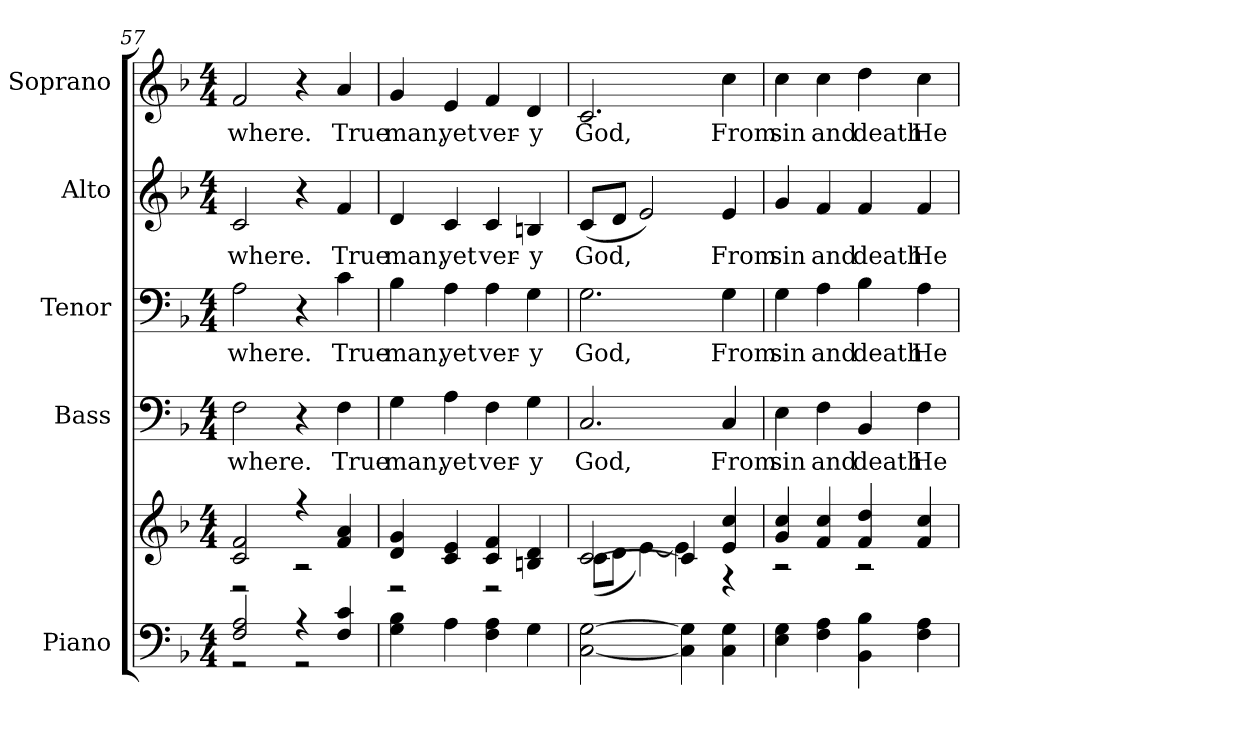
**kern	**kern	**kern	**text	**kern	**text	**kern	**text	**kern	**text
*part5	*part5	*part4	*part4	*part3	*part3	*part2	*part2	*part1	*part1
*staff6	*staff5	*staff4	*staff4	*staff3	*staff3	*staff2	*staff2	*staff1	*staff1
*I"Piano	*	*I"Bass	*	*I"Tenor	*	*I"Alto	*	*I"Soprano	*
*I'Pno.	*	*I'B.	*	*I'T.	*	*I'A.	*	*I'S.	*
!!LO:PB:g=z
*clefF4	*clefG2	*clefF4	*	*clefF4	*	*clefG2	*	*clefG2	*
*k[b-]	*k[b-]	*k[b-]	*	*k[b-]	*	*k[b-]	*	*k[b-]	*
*F:	*F:	*F:	*	*F:	*	*F:	*	*F:	*
*M4/4	*M4/4	*M4/4	*	*M4/4	*	*M4/4	*	*M4/4	*
=57	=57	=57	=57	=57	=57	=57	=57	=57	=57
*^	*^	*	*	*	*	*	*	*	*
!	!	!	!	!	!LO:LY:b:color=#000000	!	!	!	!	!	!
!	!	!	!	!	!	!	!LO:LY:b:color=#000000	!	!	!	!
!	!	!	!	!	!	!	!	!	!LO:LY:b:color=#000000	!	!
!	!	!	!	!	!	!	!	!	!	!	!LO:LY:b:color=#000000
2Fi/ 2Ai	2r	2ci/ 2fi	2r	2Fi\	-where.	2Ai\	-where.	2ci/	-where.	2fi/	-where.
4r	2r	4r	2r	4r	.	4r	.	4r	.	4r	.
!	!	!	!	!	!LO:LY:b:color=#000000	!	!	!	!	!	!
!	!	!	!	!	!	!	!LO:LY:b:color=#000000	!	!	!	!
!	!	!	!	!	!	!	!	!	!LO:LY:b:color=#000000	!	!
!	!	!	!	!	!	!	!	!	!	!	!LO:LY:b:color=#000000
4Fi/ 4ci	.	4fi/ 4ai	.	4Fi\	True	4ci\	True	4fi/	True	4ai/	True
*v	*v	*	*	*	*	*	*	*	*	*	*
=58	=58	=58	=58	=58	=58	=58	=58	=58	=58	=58
!	!	!	!	!LO:LY:b:color=#000000	!	!	!	!	!	!
!	!	!	!	!	!	!LO:LY:b:color=#000000	!	!	!	!
!	!	!	!	!	!	!	!	!LO:LY:b:color=#000000	!	!
!	!	!	!	!	!	!	!	!	!	!LO:LY:b:color=#000000
4Gi\ 4B-i	4di/ 4gi	2r	4Gi\	man,	4B-i\	man,	4di/	man,	4gi/	man,
!	!	!	!	!LO:LY:b:color=#000000	!	!	!	!	!	!
!	!	!	!	!	!	!LO:LY:b:color=#000000	!	!	!	!
!	!	!	!	!	!	!	!	!LO:LY:b:color=#000000	!	!
!	!	!	!	!	!	!	!	!	!	!LO:LY:b:color=#000000
4Ai\	4ci/ 4ei	.	4Ai\	yet	4Ai\	yet	4ci/	yet	4ei/	yet
!	!	!	!	!LO:LY:b:color=#000000	!	!	!	!	!	!
!	!	!	!	!	!	!LO:LY:b:color=#000000	!	!	!	!
!	!	!	!	!	!	!	!	!LO:LY:b:color=#000000	!	!
!	!	!	!	!	!	!	!	!	!	!LO:LY:b:color=#000000
4Fi\ 4Ai	4ci/ 4fi	2r	4Fi\	ver-	4Ai\	ver-	4ci/	ver-	4fi/	ver-
!	!	!	!	!LO:LY:b:color=#000000	!	!	!	!	!	!
!	!	!	!	!	!	!LO:LY:b:color=#000000	!	!	!	!
!	!	!	!	!	!	!	!	!LO:LY:b:color=#000000	!	!
!	!	!	!	!	!	!	!	!	!	!LO:LY:b:color=#000000
4Gi\	4Bni/ 4di	.	4Gi\	-y	4Gi\	-y	4Bni/	-y	4di/	-y
!!LO:PB:g=z
=59	=59	=59	=59	=59	=59	=59	=59	=59	=59	=59
!	!	!	!	!LO:LY:b:color=#000000	!	!	!	!	!	!
!	!	!	!	!	!	!LO:LY:b:color=#000000	!	!	!	!
!	!	!	!	!	!	!	!	!LO:LY:b:color=#000000	!	!
!	!	!	!	!	!	!	!	!	!	!LO:LY:b:color=#000000
[<2Ci\ [>2Gi	[>2ci/	(8ci\L	2.Ci/	God,	2.Gi\	God,	(8ci/L	God,	2.ci/	God,
.	.	8di\J	.	.	.	.	8di/J	.	.	.
.	.	[<4ei\)	.	.	.	.	2ei/)	.	.	.
4Ci\] 4Gi]	4ci/]	4ei\]	.	.	.	.	.	.	.	.
!	!	!	!	!LO:LY:b:color=#000000	!	!	!	!	!	!
!	!	!	!	!	!	!LO:LY:b:color=#000000	!	!	!	!
!	!	!	!	!	!	!	!	!LO:LY:b:color=#000000	!	!
!	!	!	!	!	!	!	!	!	!	!LO:LY:b:color=#000000
4Ci\ 4Gi	4ei/ 4cci	4r	4Ci/	From	4Gi\	From	4ei/	From	4cci\	From
=60	=60	=60	=60	=60	=60	=60	=60	=60	=60	=60
!	!	!	!	!LO:LY:b:color=#000000	!	!	!	!	!	!
!	!	!	!	!	!	!LO:LY:b:color=#000000	!	!	!	!
!	!	!	!	!	!	!	!	!LO:LY:b:color=#000000	!	!
!	!	!	!	!	!	!	!	!	!	!LO:LY:b:color=#000000
4Ei\ 4Gi	4gi/ 4cci	2r	4Ei\	sin	4Gi\	sin	4gi/	sin	4cci\	sin
!	!	!	!	!LO:LY:b:color=#000000	!	!	!	!	!	!
!	!	!	!	!	!	!LO:LY:b:color=#000000	!	!	!	!
!	!	!	!	!	!	!	!	!LO:LY:b:color=#000000	!	!
!	!	!	!	!	!	!	!	!	!	!LO:LY:b:color=#000000
4Fi\ 4Ai	4fi/ 4cci	.	4Fi\	and	4Ai\	and	4fi/	and	4cci\	and
!	!	!	!	!LO:LY:b:color=#000000	!	!	!	!	!	!
!	!	!	!	!	!	!LO:LY:b:color=#000000	!	!	!	!
!	!	!	!	!	!	!	!	!LO:LY:b:color=#000000	!	!
!	!	!	!	!	!	!	!	!	!	!LO:LY:b:color=#000000
4BB-i\ 4B-i	4fi/ 4ddi	2r	4BB-i/	death	4B-i\	death	4fi/	death	4ddi\	death
!	!	!	!	!LO:LY:b:color=#000000	!	!	!	!	!	!
!	!	!	!	!	!	!LO:LY:b:color=#000000	!	!	!	!
!	!	!	!	!	!	!	!	!LO:LY:b:color=#000000	!	!
!	!	!	!	!	!	!	!	!	!	!LO:LY:b:color=#000000
4Fi\ 4Ai	4fi/ 4cci	.	4Fi\	He	4Ai\	He	4fi/	He	4cci\	He
*	*v	*v	*	*	*	*	*	*	*	*
=	=	=	=	=	=	=	=	=	=
*-	*-	*-	*-	*-	*-	*-	*-	*-	*-
